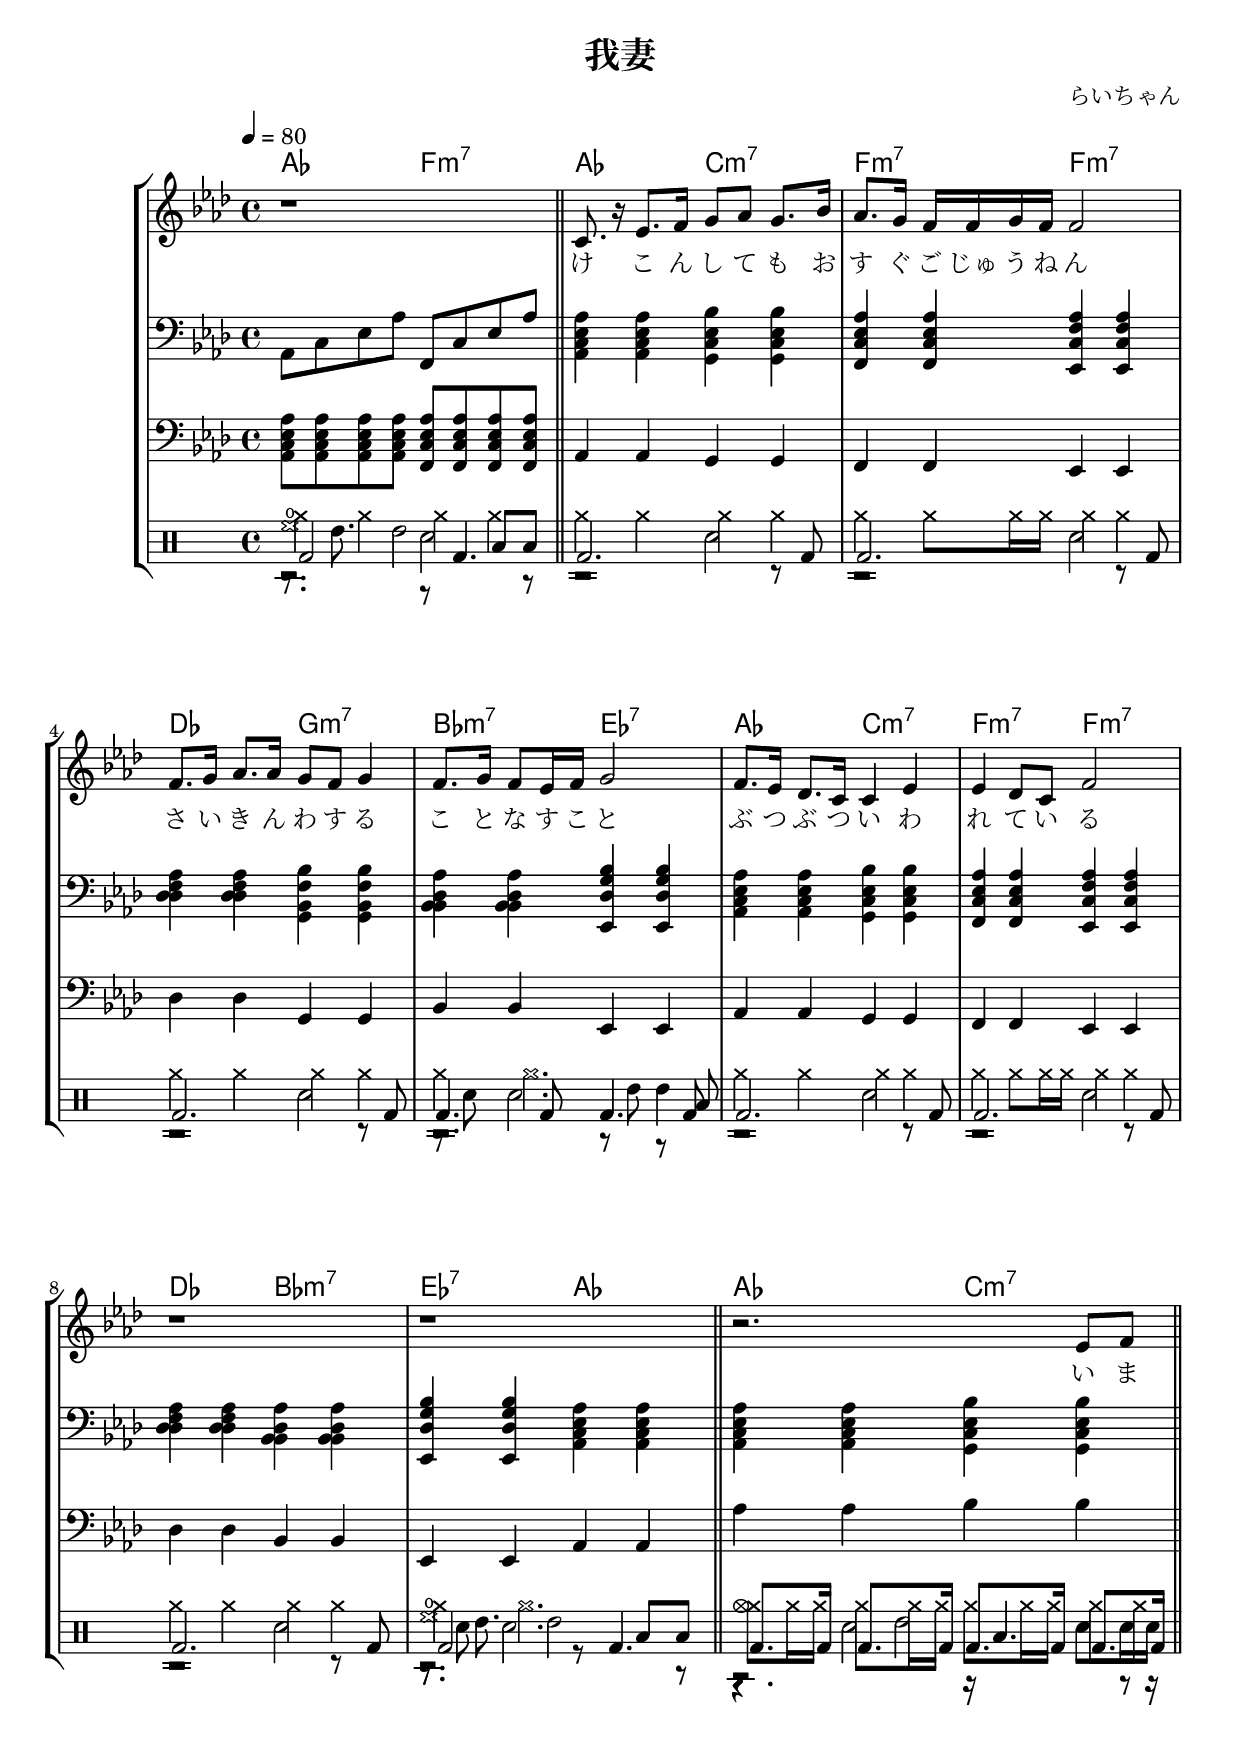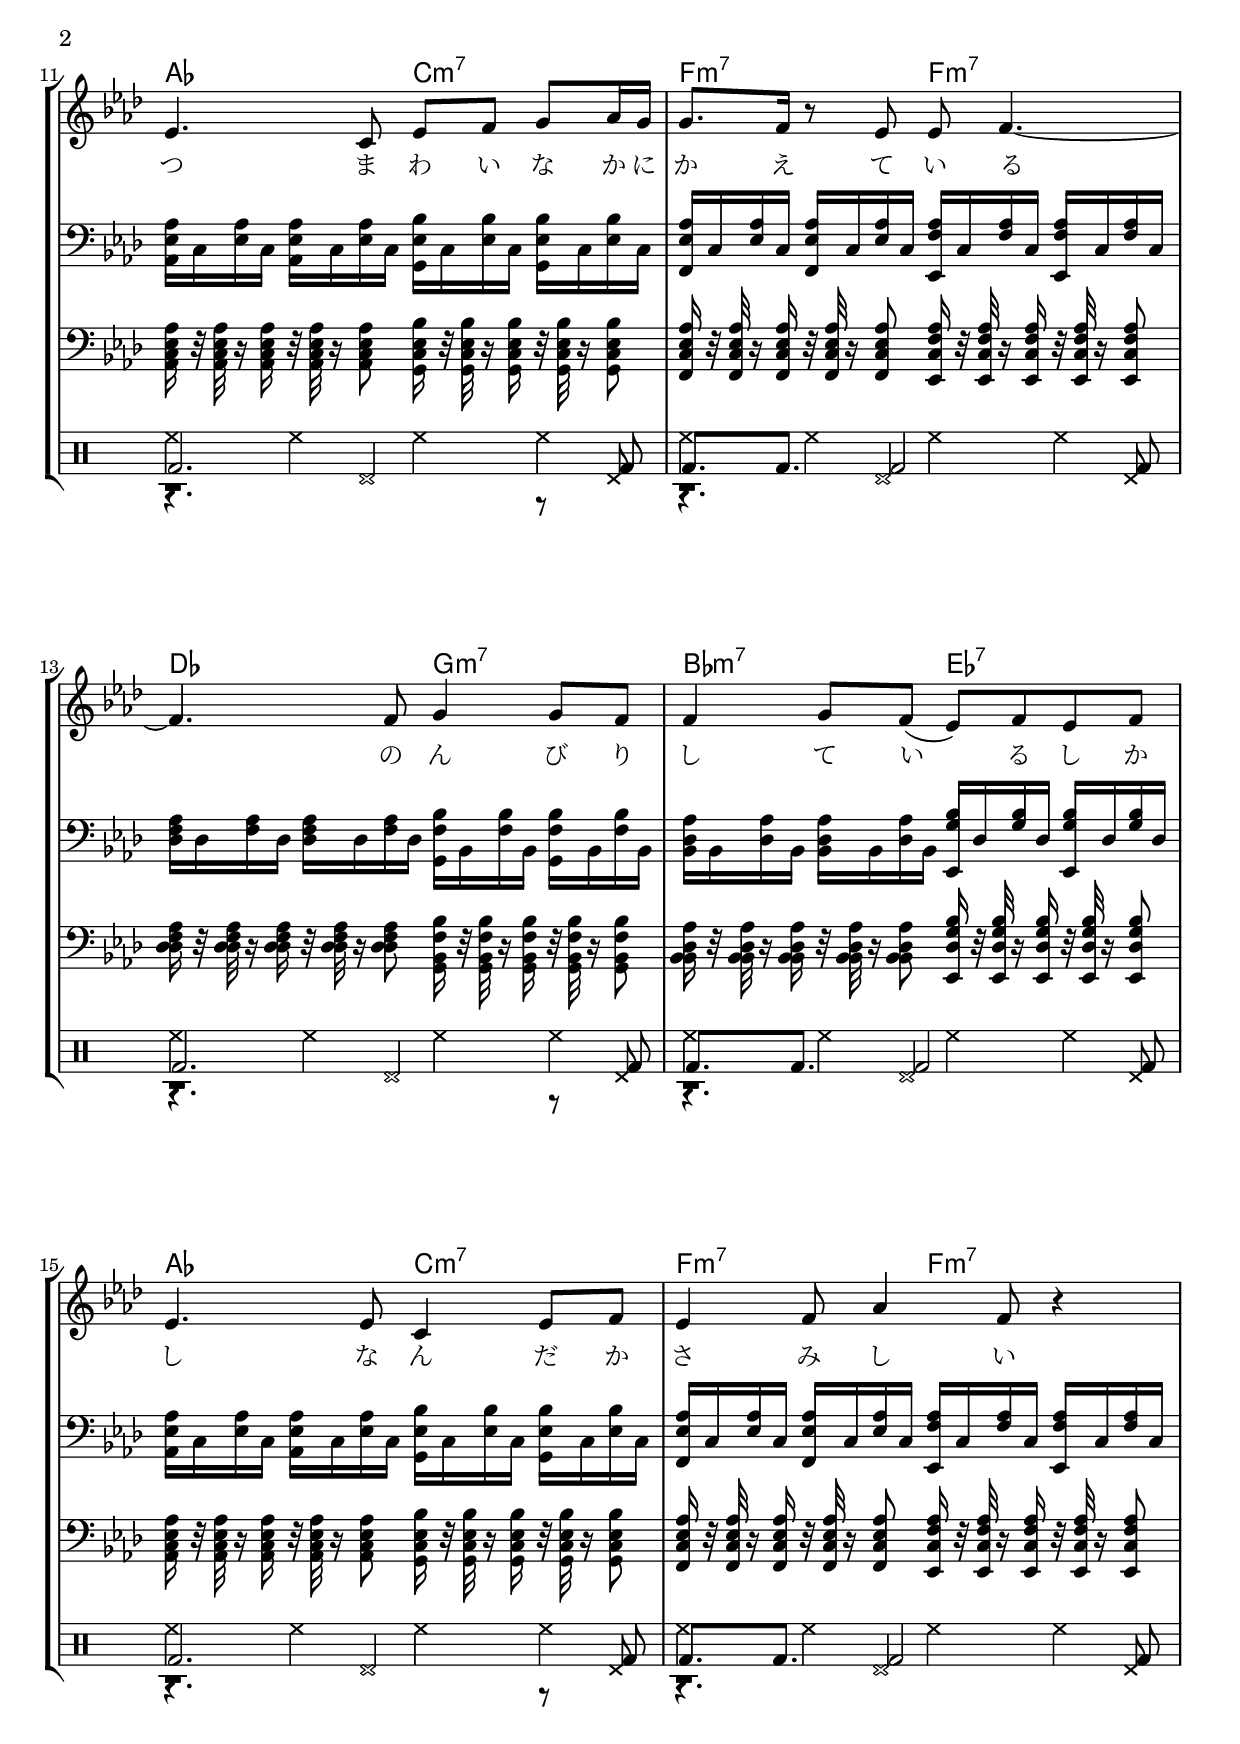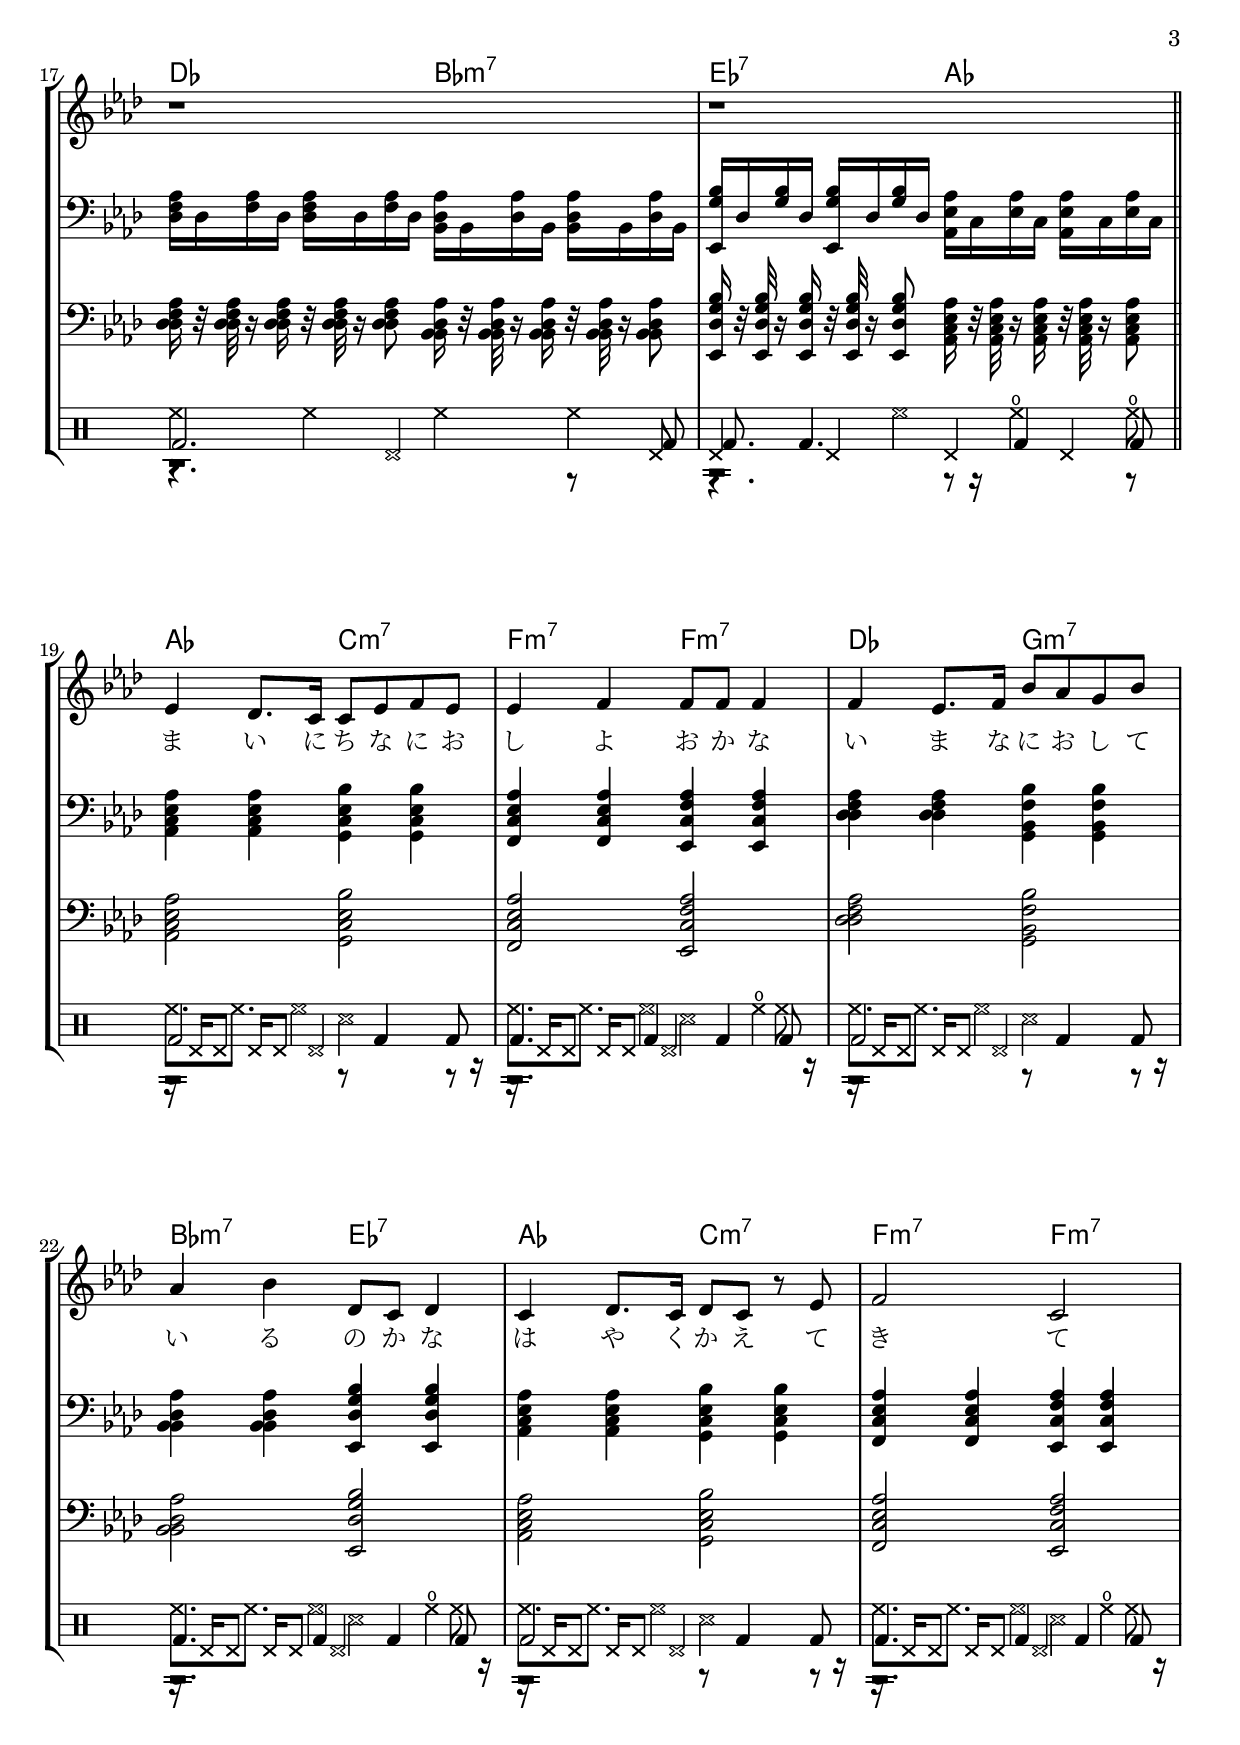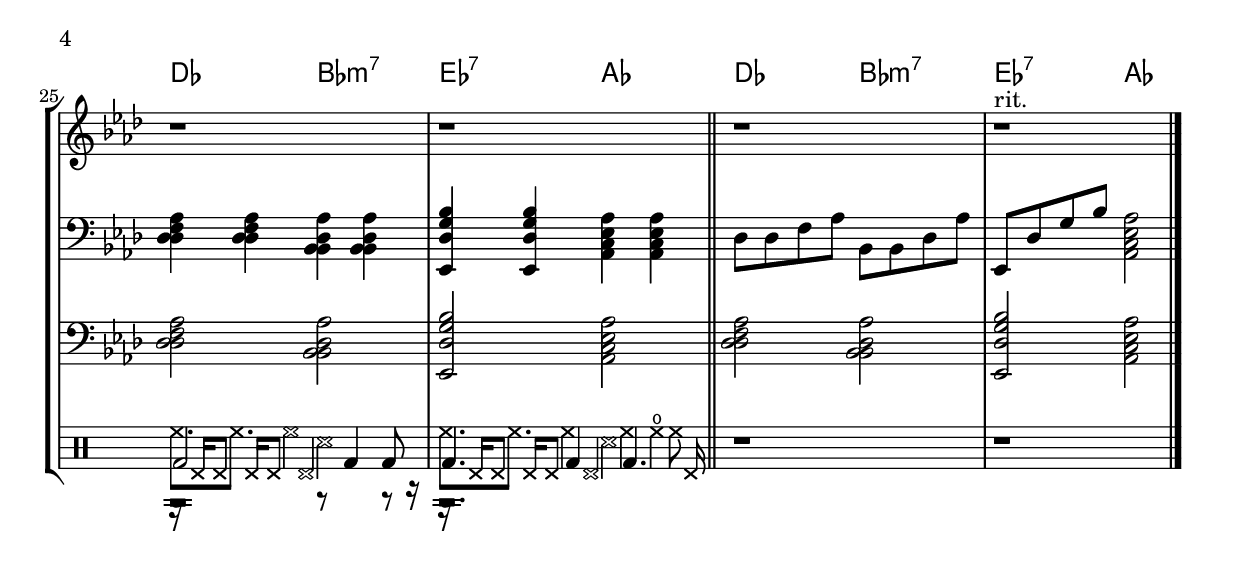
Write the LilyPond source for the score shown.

\version "2.12.1"

\header {
	title = \markup {我妻}
	composer = \markup \center-column {らいちゃん}
}

harmony = \chordmode {
	as2 f:min7 

	as c:min7 f:min7 f:min7 des g:min7 bes:min7 es:7 as c:min7 f:min7 f:min7 des bes:min7 es:7 as 

	as c:min7 

	as c:min7 f:min7 f:min7 des g:min7 bes:min7 es:7 as c:min7 f:min7 f:min7 des bes:min7 es:7 as 

	as c:min7 f:min7 f:min7 des g:min7 bes:min7 es:7 as c:min7 f:min7 f:min7 des bes:min7 es:7 as 

	des bes:min7 es:7 as 
}

melody = {
	\key as \major
	\tempo 4 = 80
	r1   
	\set Staff.midiInstrument = #"fss0.35"
	 c'8.  r16  es'8.  f'16  g'8  as'8  g'8.  bes'16 
	as'8.  g'16  f'16  f'16  g'16  f'16  f'2 
	f'8.  g'16  as'8.  as'16  g'8  f'8  g'4 
	f'8.  g'16  f'8  es'16  f'16  g'2 
	f'8.  es'16  des'8.  c'16  c'4  es'4 
	es'4  des'8  c'8  f'2
	r1 r1 	r2. 
	\set Staff.midiInstrument = #"fss0.35"
	es'8  f'8 
	es'4.  c'8  es'8  f'8  g'8  as'16  g'16 
	g'8.  f'16  r8  es'8  es'8  f'4.~ 
	f'4.  f'8  g'4  g'8  f'8 
	f'4  g'8  f'8  (es'8)  f'8  es'8  f'8 
	es'4.  es'8  c'4  es'8  f'8 
	es'4  f'8  as'4  f'8  	r4 r1 r1 	\set Staff.midiInstrument = #"fss0.35"
	 es'4  des'8.  c'16  c'8  es'8  f'8  es'8 
	es'4  f'4  f'8  f'8  f'4 
	f'4  es'8.  f'16  bes'8  as'8  g'8  bes'8 
	as'4  bes'4  des'8  c'8  des'4 
	c'4  des'8.  c'16  des'8  c'8  r8  es'8 
	f'2  c'2
	r1 r1 	r1 | r1^"rit." \bar "|."
}

words = \lyricmode {
	
	け  こ  ん  し  て  も  お  す  ぐ  ご  じゅ  う  ね  ん  さ  い  き  ん  わ  す  る  こ  と  な  す  こ  と  ぶ  つ  ぶ  つ  い  わ  れ  て  い  る  
	
	い  ま  つ  ま  わ  い  な  か  に  か  え  て  い  る  の  ん  び  り  し  て  い  る  し  か  し  な  ん  だ  か  さ  み  し  い  
	ま  い  に  ち  な  に  お  し  よ  お  か  な  い  ま  な  に  お  し  て  い  る  の  か  な  は  や  く  か  え  て  き  て  
	
}

tempochange = {
	\tempo 4 = 80
	r1 \bar "||"
	\tempo 4 = 80
	r1 | r1 | r1 | r1 | r1 | r1 | r1 | r1 \bar "||"
	\tempo 4 = 80
	r1 \bar "||"
	\tempo 4 = 80
	r1 | r1 | r1 | r1 | r1 | r1 | r1 | r1 \bar "||"
	\tempo 4 = 80
	r1 | r1 | r1 | r1 | r1 | r1 | r1 | r1 \bar "||"
	\tempo 4 = 80
	r1 | \tempo 4 = 60 r2 \tempo 4 = 53 r2 \bar "|."
}

mainacc = {
	\clef bass
	\set Staff.midiInstrument = #"Church organ"
	\key as \major
	\tempo 4 = 80
	as,8 c8 es8 as8
	f,8 c8 es8 as8
	\bar "||"

	\set Staff.midiInstrument = #"Reed organ"
	<as, c es as>4 <as, c es as>4
	<g, c es bes>4 <g, c es bes>4
	<f, c es as>4 <f, c es as>4
	<es, c f as>4 <es, c f as>4
	<des des f as>4 <des des f as>4
	<g, bes, f bes>4 <g, bes, f bes>4
	<bes, bes, des as>4 <bes, bes, des as>4
	<es, des g bes>4 <es, des g bes>4
	<as, c es as>4 <as, c es as>4
	<g, c es bes>4 <g, c es bes>4
	<f, c es as>4 <f, c es as>4
	<es, c f as>4 <es, c f as>4
	<des des f as>4 <des des f as>4
	<bes, bes, des as>4 <bes, bes, des as>4
	<es, des g bes>4 <es, des g bes>4
	<as, c es as>4 <as, c es as>4
	\bar "||"

	\set Staff.midiInstrument = #"Harmonica"
	<as, c es as>4 <as, c es as>4
	<g, c es bes>4 <g, c es bes>4
	\bar "||"

	\set Staff.midiInstrument = #"Acoustic Guitar (steel)"
	<as, es as>16 c16 <es as>16 c16   <as, es as>16 c16 <es as>16 c16
	<g, es bes>16 c16 <es bes>16 c16   <g, es bes>16 c16 <es bes>16 c16
	<f, es as>16 c16 <es as>16 c16   <f, es as>16 c16 <es as>16 c16
	<es, f as>16 c16 <f as>16 c16   <es, f as>16 c16 <f as>16 c16
	<des f as>16 des16 <f as>16 des16   <des f as>16 des16 <f as>16 des16
	<g, f bes>16 bes,16 <f bes>16 bes,16   <g, f bes>16 bes,16 <f bes>16 bes,16
	<bes, des as>16 bes,16 <des as>16 bes,16   <bes, des as>16 bes,16 <des as>16 bes,16
	<es, g bes>16 des16 <g bes>16 des16   <es, g bes>16 des16 <g bes>16 des16
	<as, es as>16 c16 <es as>16 c16   <as, es as>16 c16 <es as>16 c16
	<g, es bes>16 c16 <es bes>16 c16   <g, es bes>16 c16 <es bes>16 c16
	<f, es as>16 c16 <es as>16 c16   <f, es as>16 c16 <es as>16 c16
	<es, f as>16 c16 <f as>16 c16   <es, f as>16 c16 <f as>16 c16
	<des f as>16 des16 <f as>16 des16   <des f as>16 des16 <f as>16 des16
	<bes, des as>16 bes,16 <des as>16 bes,16   <bes, des as>16 bes,16 <des as>16 bes,16
	<es, g bes>16 des16 <g bes>16 des16   <es, g bes>16 des16 <g bes>16 des16
	<as, es as>16 c16 <es as>16 c16   <as, es as>16 c16 <es as>16 c16
	\bar "||"

	\set Staff.midiInstrument = #"Acoustic Guitar (steel)"
	<as, c es as>4 <as, c es as>4
	<g, c es bes>4 <g, c es bes>4
	<f, c es as>4 <f, c es as>4
	<es, c f as>4 <es, c f as>4
	<des des f as>4 <des des f as>4
	<g, bes, f bes>4 <g, bes, f bes>4
	<bes, bes, des as>4 <bes, bes, des as>4
	<es, des g bes>4 <es, des g bes>4
	<as, c es as>4 <as, c es as>4
	<g, c es bes>4 <g, c es bes>4
	<f, c es as>4 <f, c es as>4
	<es, c f as>4 <es, c f as>4
	<des des f as>4 <des des f as>4
	<bes, bes, des as>4 <bes, bes, des as>4
	<es, des g bes>4 <es, des g bes>4
	<as, c es as>4 <as, c es as>4
	\bar "||"

	\set Staff.midiInstrument = #"Acoustic Guitar (steel)"
	des8 des8 f8 as8
	bes,8 bes,8 des8 as8
	es,8 des8 g8 bes8
	<as, c es as>2
	\bar "|."
}

subacc = {
	\clef bass
	\set Staff.midiInstrument = #"Electric Guitar (clean)"
	\key as \major
	\tempo 4 = 80
	<as, c es as>8 <as, c es as>8 <as, c es as>8 <as, c es as>8
	<f, c es as>8 <f, c es as>8 <f, c es as>8 <f, c es as>8
	\bar "||"

	\set Staff.midiInstrument = #"Electric Guitar (clean)"
	as,4 as,4
	g,4 g,4
	f,4 f,4
	es,4 es,4
	des4 des4
	g,4 g,4
	bes,4 bes,4
	es,4 es,4
	as,4 as,4
	g,4 g,4
	f,4 f,4
	es,4 es,4
	des4 des4
	bes,4 bes,4
	es,4 es,4
	as,4 as,4
	\bar "||"

	\set Staff.midiInstrument = #"Electric Guitar (clean)"
	as4 as4
	bes4 bes4
	\bar "||"

	\set Staff.midiInstrument = #"Electric Guitar (clean)"
	<as, c es as>16 r32 <as, c es as>32 r16     <as, c es as>16 r32 <as, c es as>32 r16     <as, c es as>8
	<g, c es bes>16 r32 <g, c es bes>32 r16     <g, c es bes>16 r32 <g, c es bes>32 r16     <g, c es bes>8
	<f, c es as>16 r32 <f, c es as>32 r16     <f, c es as>16 r32 <f, c es as>32 r16     <f, c es as>8
	<es, c f as>16 r32 <es, c f as>32 r16     <es, c f as>16 r32 <es, c f as>32 r16     <es, c f as>8
	<des des f as>16 r32 <des des f as>32 r16     <des des f as>16 r32 <des des f as>32 r16     <des des f as>8
	<g, bes, f bes>16 r32 <g, bes, f bes>32 r16     <g, bes, f bes>16 r32 <g, bes, f bes>32 r16     <g, bes, f bes>8
	<bes, bes, des as>16 r32 <bes, bes, des as>32 r16     <bes, bes, des as>16 r32 <bes, bes, des as>32 r16     <bes, bes, des as>8
	<es, des g bes>16 r32 <es, des g bes>32 r16     <es, des g bes>16 r32 <es, des g bes>32 r16     <es, des g bes>8
	<as, c es as>16 r32 <as, c es as>32 r16     <as, c es as>16 r32 <as, c es as>32 r16     <as, c es as>8
	<g, c es bes>16 r32 <g, c es bes>32 r16     <g, c es bes>16 r32 <g, c es bes>32 r16     <g, c es bes>8
	<f, c es as>16 r32 <f, c es as>32 r16     <f, c es as>16 r32 <f, c es as>32 r16     <f, c es as>8
	<es, c f as>16 r32 <es, c f as>32 r16     <es, c f as>16 r32 <es, c f as>32 r16     <es, c f as>8
	<des des f as>16 r32 <des des f as>32 r16     <des des f as>16 r32 <des des f as>32 r16     <des des f as>8
	<bes, bes, des as>16 r32 <bes, bes, des as>32 r16     <bes, bes, des as>16 r32 <bes, bes, des as>32 r16     <bes, bes, des as>8
	<es, des g bes>16 r32 <es, des g bes>32 r16     <es, des g bes>16 r32 <es, des g bes>32 r16     <es, des g bes>8
	<as, c es as>16 r32 <as, c es as>32 r16     <as, c es as>16 r32 <as, c es as>32 r16     <as, c es as>8
	\bar "||"

	\set Staff.midiInstrument = #"Electric Guitar (clean)"
	<as, c es as>2
	<g, c es bes>2
	<f, c es as>2
	<es, c f as>2
	<des des f as>2
	<g, bes, f bes>2
	<bes, bes, des as>2
	<es, des g bes>2
	<as, c es as>2
	<g, c es bes>2
	<f, c es as>2
	<es, c f as>2
	<des des f as>2
	<bes, bes, des as>2
	<es, des g bes>2
	<as, c es as>2
	\bar "||"

	\set Staff.midiInstrument = #"Electric Guitar (clean)"
	<des des f as>2
	<bes, bes, des as>2
	<es, des g bes>2
	<as, c es as>2
	\bar "|."
}

percA = {
	\drummode {
	cymr4 cymr4 cymr4 cymr4  \bar "||"
	cymr4 cymr4 cymr4 cymr4  |cymr4 cymr8 cymr16 cymr16 cymr4 cymr4  |cymr4 cymr4 cymr4 cymr4  |cymr4 cymr2.  |cymr4 cymr4 cymr4 cymr4  |cymr4 cymr8 cymr16 cymr16 cymr4 cymr4  |cymr4 cymr4 cymr4 cymr4  |cymr4 cymr2.  \bar "||"
	cymr8 cymr16 cymr16 cymr8 cymr16 cymr16 cymr8 cymr16 cymr16 cymr8 cymr8  \bar "||"
	r1  |r1  |r1  |r1  |r1  |r1  |r1  |r2 r8 hho4 hho8  \bar "||"
	r1  |r2. hho4  |r1  |r2. hho4  |r1  |r2. hho4  |r1  |r2. hho4  \bar "||"
	r1 |r1 \bar "|."
	}
}

percB = {
	\drummode {
	r2 sn2  \bar "||"
	r2 sn2  |r2 sn2  |r2 sn2  |r8 sn8 sn2.  |r2 sn2  |r2 sn2  |r2 sn2  |r8 sn8 sn2.  \bar "||"
	r4 sn2 sn8 sn16 sn16  \bar "||"
	r4. hhp2 hhp8  |r4. hhp2 hhp8  |r4. hhp2 hhp8  |r4. hhp2 hhp8  |r4. hhp2 hhp8  |r4. hhp2 hhp8  |r4. hhp2 hhp8  |hhp4 hhp4 hhp4 hhp4  \bar "||"
	r16 hhp16 hhp8 hhp16 hhp8 hhp2 r16  |r16 hhp16 hhp8 hhp16 hhp8 hhp2 r16  |r16 hhp16 hhp8 hhp16 hhp8 hhp2 r16  |r16 hhp16 hhp8 hhp16 hhp8 hhp2 r16  |r16 hhp16 hhp8 hhp16 hhp8 hhp2 r16  |r16 hhp16 hhp8 hhp16 hhp8 hhp2 r16  |r16 hhp16 hhp8 hhp16 hhp8 hhp2 r16  |r16 hhp16 hhp8 hhp16 hhp8 hhp2 hhp16  \bar "||"
	r1 |r1 \bar "|."
	}
}

percC = {
	\drummode {
	bd2 r8 bd4.  \bar "||"
	bd2. r8 bd8  |bd2. r8 bd8  |bd2. r8 bd8  |bd4. bd8 bd4. bd8  |bd2. r8 bd8  |bd2. r8 bd8  |bd2. r8 bd8  |bd2 r8 bd4.  \bar "||"
	bd8. bd16 bd8. bd16 bd8. bd16 bd8. bd16  \bar "||"
	hh4 hh4 hh4 hh4  |hh4 hh4 hh4 hh4  |hh4 hh4 hh4 hh4  |hh4 hh4 hh4 hh4  |hh4 hh4 hh4 hh4  |hh4 hh4 hh4 hh4  |hh4 hh4 hh4 hh4  |r4. hh2 r8  \bar "||"
	hh8. hh8. hh2 r8  |hh8. hh8. hh2 hh8  |hh8. hh8. hh2 r8  |hh8. hh8. hh2 hh8  |hh8. hh8. hh2 r8  |hh8. hh8. hh2 hh8  |hh8. hh8. hh2 r8  |hh8. hh8. hh4 hh4 hh8  \bar "||"
	r1 |r1 \bar "|."
	}
}

percD = {
	\drummode {
	r8. tommh8. tommh2 r8  \bar "||"
	r1 |r1 |r1 |r2 r8 tommh8 tommh4  |r1 |r1 |r1 |r8. tommh8. tommh2 r8  \bar "||"
	r4. tommh2 r8  \bar "||"
	bd2. r8 bd8  |bd8. bd8. bd2 bd8  |bd2. r8 bd8  |bd8. bd8. bd2 bd8  |bd2. r8 bd8  |bd8. bd8. bd2 bd8  |bd2. r8 bd8  |bd8. bd4. r16 bd4 bd8  \bar "||"
	r2 ss2  |r2 ss2  |r2 ss2  |r2 ss2  |r2 ss2  |r2 ss2  |r2 ss2  |r2 ss2  \bar "||"
	r1 |r1 \bar "|."
	}
}

percE = {
	\drummode {
	r2. toml8 toml8  \bar "||"
	r1 |r1 |r1 |r2. r8 toml8  |r1 |r1 |r1 |r2. toml8 toml8  \bar "||"
	r2 r16 toml4. r16  \bar "||"
	r1 | r1 | r1 | r1 | r1 | r1 | r1 | r1 \bar "||"
	bd2 r8 bd4 bd8  |bd4. bd4 bd4 bd8  |bd2 r8 bd4 bd8  |bd4. bd4 bd4 bd8  |bd2 r8 bd4 bd8  |bd4. bd4 bd4 bd8  |bd2 r8 bd4 bd8  |bd4. bd4 bd4.  \bar "||"
	r1 |r1 \bar "|."
	}
}

percF = {
	\drummode {
	hho1  \bar "||"
	r1 |r1 |r1 |r1 |r1 |r1 |r1 |hho1  \bar "||"
	cymc1  \bar "||"
	r1 | r1 | r1 | r1 | r1 | r1 | r1 | r1 \bar "||"
	r1 | r1 | r1 | r1 | r1 | r1 | r1 | r1 \bar "||"
	r1 | r1 \bar "|."
	}
}

\score {
	<<
		\new StaffGroup <<
			\new ChordNames {\harmony}
			\new Voice = "melody" {\melody}
			\new Lyrics \lyricsto "melody" \words
			\new Staff = "mainacc" {\mainacc}
			\new Staff = "subacc" {\subacc}
			\new DrumStaff <<
				\new DrumVoice {\percA}
				\new DrumVoice {\percB}
				\new DrumVoice {\percC}
				\new DrumVoice {\percD}
				\new DrumVoice {\percE}
				\new DrumVoice {\percF}
			>>
		>>
	>>
	\layout { }
}
